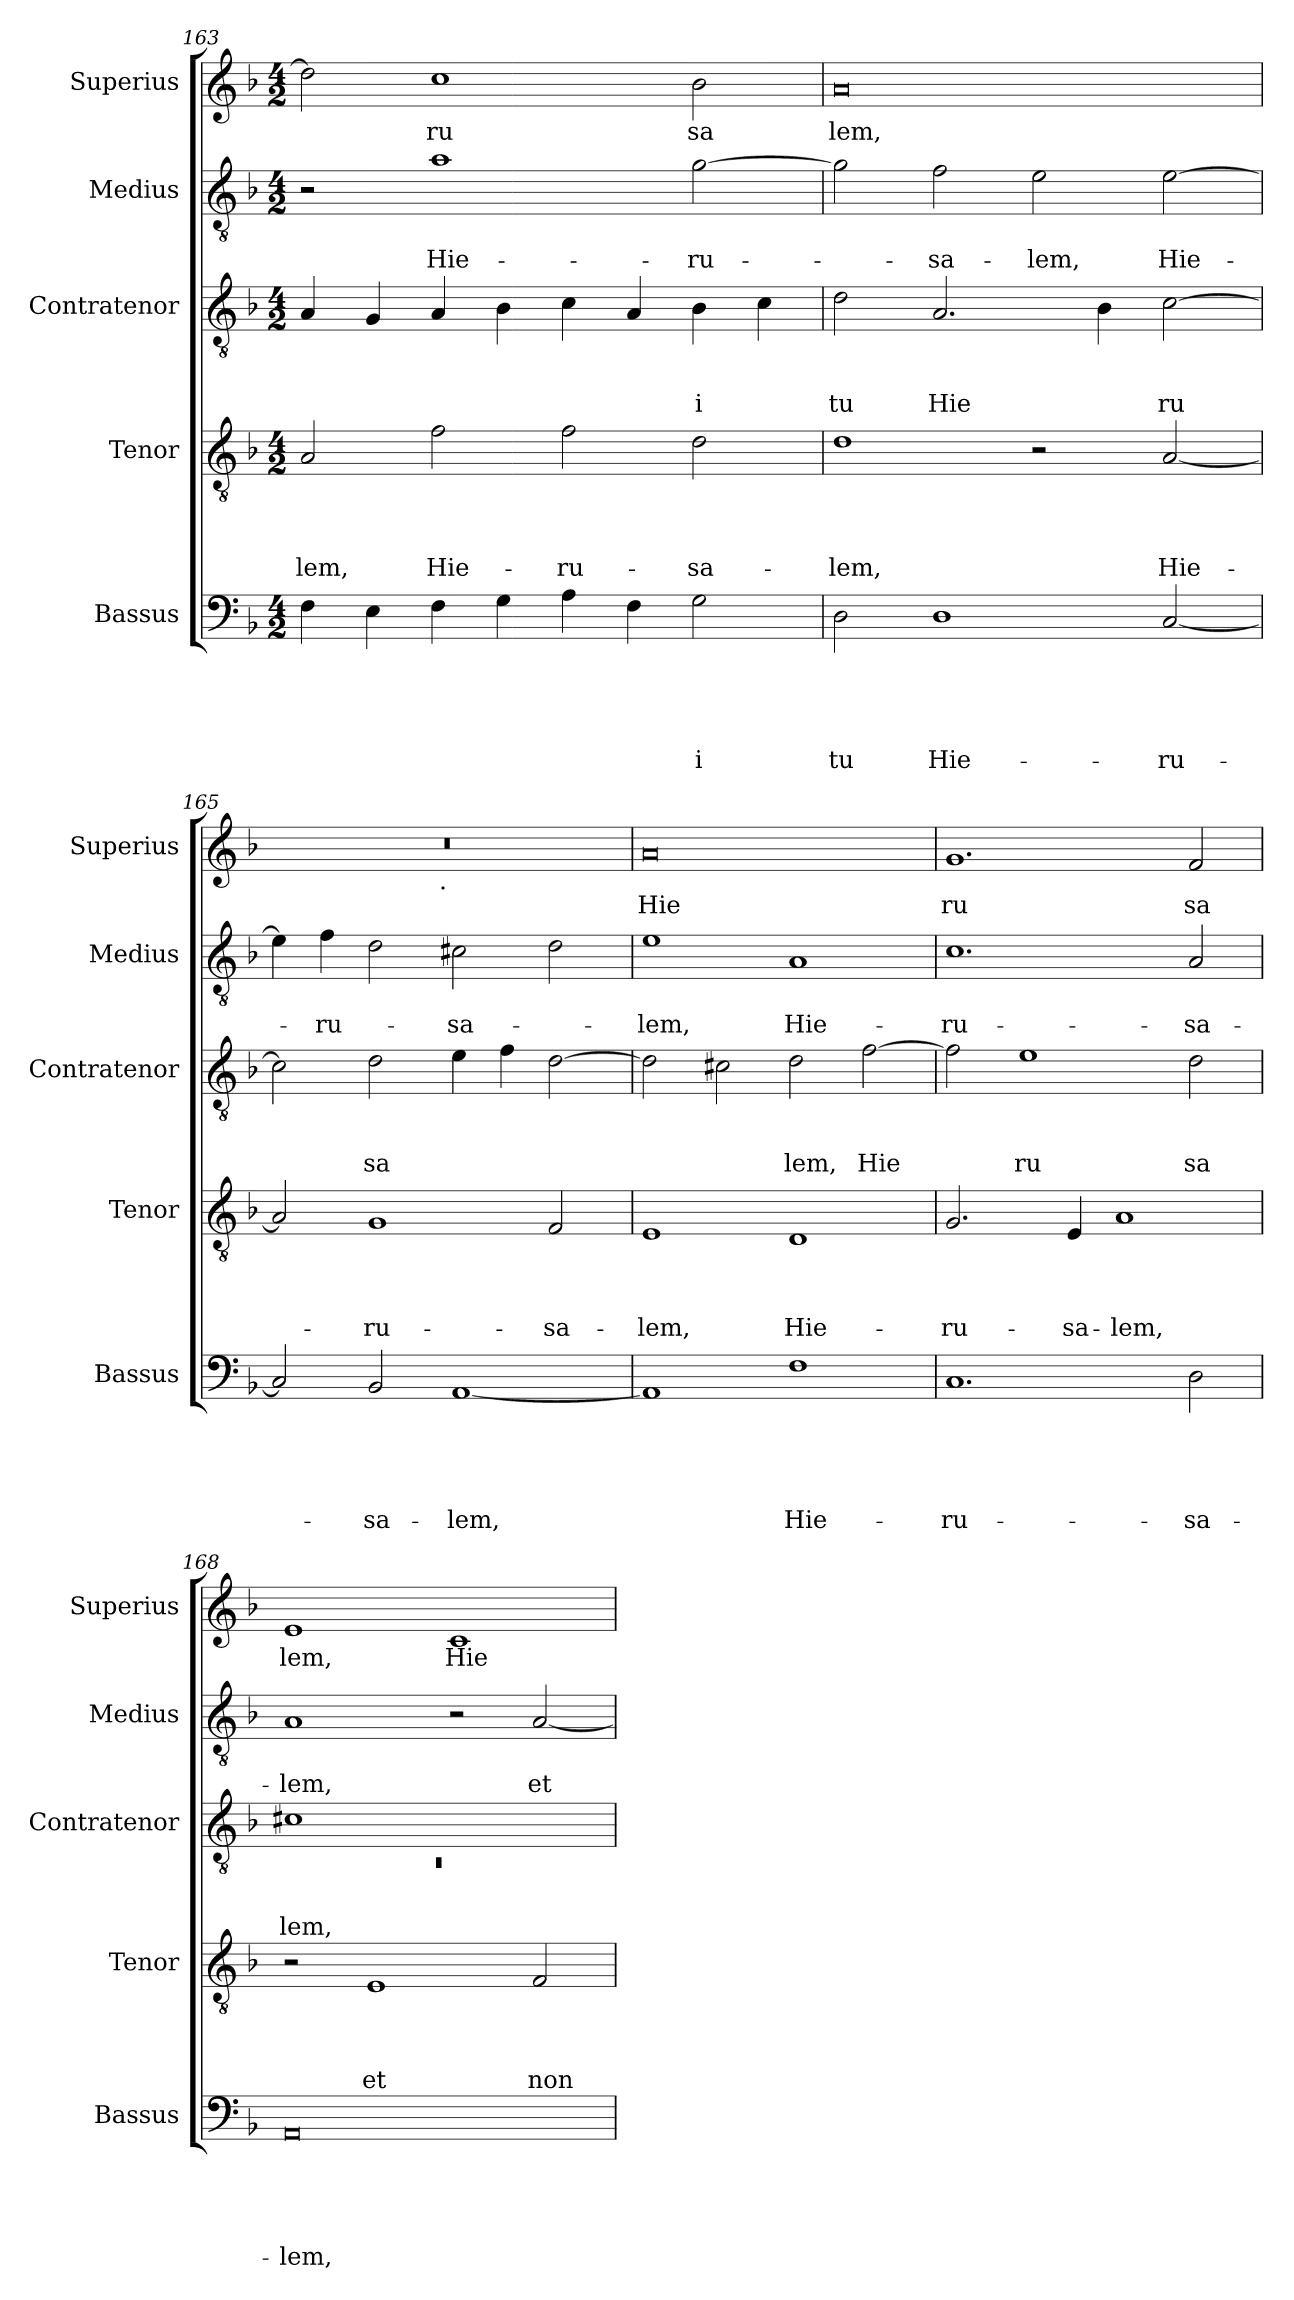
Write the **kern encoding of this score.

**kern	**text	**text	**text	**text	**text	**kern	**text	**text	**text	**text	**kern	**text	**text	**text	**kern	**text	**text	**kern	**text
*part5	*part5	*part5	*part5	*part5	*part5	*part4	*part4	*part4	*part4	*part4	*part3	*part3	*part3	*part3	*part2	*part2	*part2	*part1	*part1
*staff5	*staff5	*staff5	*staff5	*staff5	*staff5	*staff4	*staff4	*staff4	*staff4	*staff4	*staff3	*staff3	*staff3	*staff3	*staff2	*staff2	*staff2	*staff1	*staff1
*I"Bassus	*	*	*	*	*	*I"Tenor	*	*	*	*	*I"Contratenor	*	*	*	*I"Medius	*	*	*I"Superius	*
*I'Bassus	*	*	*	*	*	*I'Tenor	*	*	*	*	*I'Contratenor	*	*	*	*I'Medius	*	*	*I'Superius	*
*clefF4	*	*	*	*	*	*clefGv2	*	*	*	*	*clefGv2	*	*	*	*clefGv2	*	*	*clefG2	*
*k[b-]	*	*	*	*	*	*k[b-]	*	*	*	*	*k[b-]	*	*	*	*k[b-]	*	*	*k[b-]	*
*F:	*	*	*	*	*	*F:	*	*	*	*	*F:	*	*	*	*F:	*	*	*F:	*
*M4/2	*	*	*	*	*	*M4/2	*	*	*	*	*M4/2	*	*	*	*M4/2	*	*	*M4/2	*
=163	=163	=163	=163	=163	=163	=163	=163	=163	=163	=163	=163	=163	=163	=163	=163	=163	=163	=163	=163
!	!	!	!	!	!	!	!	!	!	!LO:LY:b	!	!	!	!	!	!	!	!	!
4F\	.	.	.	.	.	2A/	.	.	.	-lem,	4A/	.	.	.	2r	.	.	2dd\]	.
4E\	.	.	.	.	.	.	.	.	.	.	4G/	.	.	.	.	.	.	.	.
!	!	!	!	!	!	!	!	!	!	!LO:LY:b	!	!	!	!	!	!	!LO:LY:b	!	!LO:LY:b
4F\	.	.	.	.	.	2f\	.	.	.	Hie-	4A/	.	.	.	1a	.	Hie-	1cc	ru
4G\	.	.	.	.	.	.	.	.	.	.	4B-\	.	.	.	.	.	.	.	.
!	!	!	!	!	!	!	!	!	!	!LO:LY:b	!	!	!	!	!	!	!	!	!
4A\	.	.	.	.	.	2f\	.	.	.	-ru-	4c\	.	.	.	.	.	.	.	.
4F\	.	.	.	.	.	.	.	.	.	.	4A/	.	.	.	.	.	.	.	.
!	!	!	!	!	!LO:LY:b	!	!	!	!	!LO:LY:b	!	!	!	!LO:LY:b:rj	!	!	!LO:LY:b	!	!LO:LY:b
2G\	.	.	.	.	i	2d\	.	.	.	-sa-	4B-\	.	.	i	[>2g\	.	-ru-	2b-\	sa
.	.	.	.	.	.	.	.	.	.	.	4c\	.	.	.	.	.	.	.	.
!!LO:PB:g=z
=164	=164	=164	=164	=164	=164	=164	=164	=164	=164	=164	=164	=164	=164	=164	=164	=164	=164	=164	=164
!	!	!	!	!	!LO:LY:b	!	!	!	!	!LO:LY:b	!	!	!	!LO:LY:b	!	!	!	!	!LO:LY:b
2D\	.	.	.	.	tu	1d	.	.	.	-lem,	2d\	.	.	tu	2g\]	.	.	0a	lem,
!	!	!	!	!	!LO:LY:b	!	!	!	!	!	!	!	!	!LO:LY:b	!	!	!LO:LY:b	!	!
1D	.	.	.	.	Hie-	.	.	.	.	.	2.A/	.	.	Hie	2f\	.	-sa-	.	.
!	!	!	!	!	!	!	!	!	!	!	!	!	!	!	!	!	!LO:LY:b	!	!
.	.	.	.	.	.	2r	.	.	.	.	.	.	.	.	2e\	.	-lem,	.	.
.	.	.	.	.	.	.	.	.	.	.	4B-\	.	.	.	.	.	.	.	.
!	!	!	!	!	!LO:LY:b	!	!	!	!	!LO:LY:b	!	!	!	!LO:LY:b	!	!	!LO:LY:b	!	!
[<2C/	.	.	.	.	-ru-	[<2A/	.	.	.	Hie-	[>2c\	.	.	ru	[>2e\	.	Hie-	.	.
=165	=165	=165	=165	=165	=165	=165	=165	=165	=165	=165	=165	=165	=165	=165	=165	=165	=165	=165	=165
*	*	*	*	*	*	*	*	*	*	*	*	*	*	*	*	*	*	*^	*
2C/]	.	.	.	.	.	2A/]	.	.	.	.	2c\]	.	.	.	4e\]	.	.	0r	2ryy	.
!	!	!	!	!	!	!	!	!	!	!	!	!	!	!	!	!	!LO:LY:b	!	!	!
.	.	.	.	.	.	.	.	.	.	.	.	.	.	.	4f\	.	-ru-	.	.	.
!	!	!	!	!	!LO:LY:b	!	!	!	!	!LO:LY:b	!	!	!	!LO:LY:b	!	!	!	!	!	!
2BB-/	.	.	.	.	-sa-	1G	.	.	.	-ru-	2d\	.	.	sa	2d\	.	.	.	4...ryy	.
!	!	!	!	!	!	!	!	!	!	!	!	!	!	!	!	!	!	!	!LO:TX:b:t=.	!
.	.	.	.	.	.	.	.	.	.	.	.	.	.	.	.	.	.	.	1ryy	.
!	!	!	!	!	!LO:LY:b	!	!	!	!	!	!	!	!	!	!	!	!LO:LY:b	!	!	!
[<1AA	.	.	.	.	-lem,	.	.	.	.	.	4e\	.	.	.	2c#X\	.	-sa-	.	.	.
.	.	.	.	.	.	.	.	.	.	.	4f\	.	.	.	.	.	.	.	.	.
!	!	!	!	!	!	!	!	!	!	!LO:LY:b	!	!	!	!	!	!	!	!	!	!
.	.	.	.	.	.	2F/	.	.	.	-sa-	[>2d\	.	.	.	2d\	.	.	.	.	.
.	.	.	.	.	.	.	.	.	.	.	.	.	.	.	.	.	.	.	32ryy	.
=166	=166	=166	=166	=166	=166	=166	=166	=166	=166	=166	=166	=166	=166	=166	=166	=166	=166	=166	=166	=166
!	!	!	!	!	!	!	!	!	!	!LO:LY:b	!	!	!	!	!	!	!LO:LY:b	!	!	!LO:LY:b
*	*	*	*	*	*	*	*	*	*	*	*	*	*	*	*	*	*	*v	*v	*
1AA]	.	.	.	.	.	1E	.	.	.	-lem,	2d\]	.	.	.	1e	.	-lem,	0a	Hie
.	.	.	.	.	.	.	.	.	.	.	2c#X\	.	.	.	.	.	.	.	.
!	!	!	!	!	!LO:LY:b	!	!	!	!	!LO:LY:b	!	!	!	!LO:LY:b	!	!	!LO:LY:b	!	!
1F	.	.	.	.	Hie-	1D	.	.	.	Hie-	2d\	.	.	lem,	1A	.	Hie-	.	.
!	!	!	!	!	!	!	!	!	!	!	!	!	!	!LO:LY:b	!	!	!	!	!
.	.	.	.	.	.	.	.	.	.	.	[>2f\	.	.	Hie	.	.	.	.	.
=167	=167	=167	=167	=167	=167	=167	=167	=167	=167	=167	=167	=167	=167	=167	=167	=167	=167	=167	=167
!	!	!	!	!	!LO:LY:b	!	!	!	!	!LO:LY:b	!	!	!	!	!	!	!LO:LY:b	!	!LO:LY:b
1.C	.	.	.	.	-ru-	2.G/	.	.	.	-ru-	2f\]	.	.	.	1.c	.	-ru-	1.g	ru
!	!	!	!	!	!	!	!	!	!	!	!	!	!	!LO:LY:b	!	!	!	!	!
.	.	.	.	.	.	.	.	.	.	.	1e	.	.	ru	.	.	.	.	.
!	!	!	!	!	!	!	!	!	!	!LO:LY:b	!	!	!	!	!	!	!	!	!
.	.	.	.	.	.	4E/	.	.	.	-sa-	.	.	.	.	.	.	.	.	.
!	!	!	!	!	!	!	!	!	!	!LO:LY:b	!	!	!	!	!	!	!	!	!
.	.	.	.	.	.	1A	.	.	.	-lem,	.	.	.	.	.	.	.	.	.
!	!	!	!	!	!LO:LY:b	!	!	!	!	!	!	!	!	!LO:LY:b	!	!	!LO:LY:b	!	!LO:LY:b
2D\	.	.	.	.	-sa-	.	.	.	.	.	2d\	.	.	sa	2A/	.	-sa-	2f/	sa
=168	=168	=168	=168	=168	=168	=168	=168	=168	=168	=168	=168	=168	=168	=168	=168	=168	=168	=168	=168
*	*	*	*	*	*	*	*	*	*	*	*^	*	*	*	*	*	*	*	*
!	!	!	!	!	!LO:LY:b	!	!	!	!	!	!	!LO:N:vis=1	!	!	!LO:LY:b	!	!	!LO:LY:b	!	!LO:LY:b
0AA	.	.	.	.	-lem,	2r	.	.	.	.	1c#X	0rC	.	.	lem,	1A	.	-lem,	1e	lem,
!	!	!	!	!	!	!	!	!	!	!LO:LY:b	!	!	!	!	!	!	!	!	!	!
.	.	.	.	.	.	1E	.	.	.	et	.	.	.	.	.	.	.	.	.	.
!	!	!	!	!	!	!	!	!	!	!	!	!	!	!	!	!	!	!	!	!LO:LY:b
.	.	.	.	.	.	.	.	.	.	.	1ryy	.	.	.	.	2r	.	.	1c	Hie
!	!	!	!	!	!	!	!	!	!	!LO:LY:b	!	!	!	!	!	!	!	!LO:LY:b	!	!
.	.	.	.	.	.	2F/	.	.	.	non	.	.	.	.	.	[<2A/	.	et	.	.
*	*	*	*	*	*	*	*	*	*	*	*v	*v	*	*	*	*	*	*	*	*
=	=	=	=	=	=	=	=	=	=	=	=	=	=	=	=	=	=	=	=
*-	*-	*-	*-	*-	*-	*-	*-	*-	*-	*-	*-	*-	*-	*-	*-	*-	*-	*-	*-
